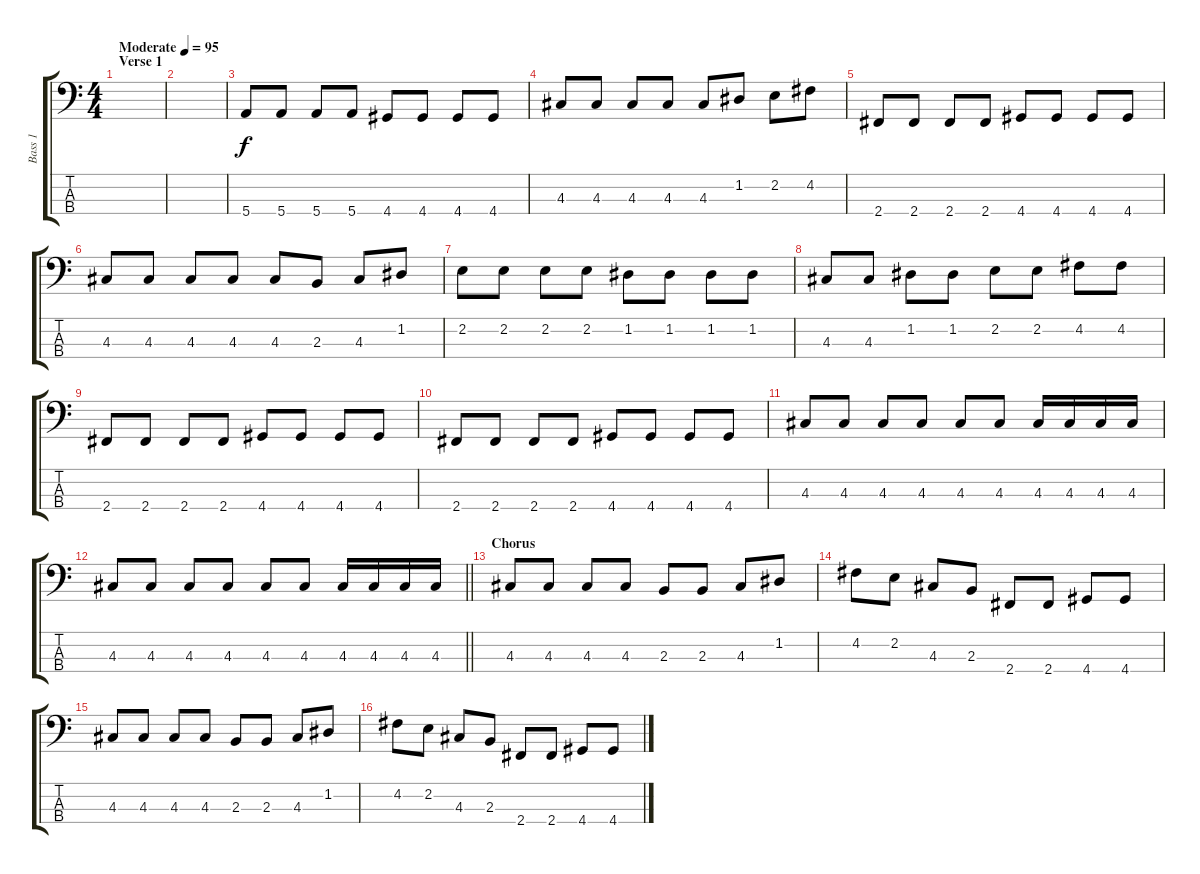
\track ("Bass 1" "Bass 1") {instrument electricbassfinger}
\staff {score tabs}
\tuning (G2 D2 A1 E1) {hide}
\ts (4 4)
\section ("" "Verse 1")
\tempo (95 "Moderate")
\clef f4
\ks c
|
|
5.4.8 5.4.8 5.4.8 5.4.8 4.4.8 4.4.8 4.4.8 4.4.8 |
4.3.8 4.3.8 4.3.8 4.3.8 4.3.8 1.2.8 2.2.8 4.2.8 |
2.4.8 2.4.8 2.4.8 2.4.8 4.4.8 4.4.8 4.4.8 4.4.8 |
4.3.8 4.3.8 4.3.8 4.3.8 4.3.8 2.3.8 4.3.8 1.2.8 |
2.2.8 2.2.8 2.2.8 2.2.8 1.2.8 1.2.8 1.2.8 1.2.8 |
4.3.8 4.3.8 1.2.8 1.2.8 2.2.8 2.2.8 4.2.8 4.2.8 |
2.4.8 2.4.8 2.4.8 2.4.8 4.4.8 4.4.8 4.4.8 4.4.8 |
2.4.8 2.4.8 2.4.8 2.4.8 4.4.8 4.4.8 4.4.8 4.4.8 |
4.3.8 4.3.8 4.3.8 4.3.8 4.3.8 4.3.8 4.3.16 4.3.16 4.3.16 4.3.16 |
\barLineRight lightlight
4.3.8 4.3.8 4.3.8 4.3.8 4.3.8 4.3.8 4.3.16 4.3.16 4.3.16 4.3.16 |
\section ("" "Chorus")
4.3.8 4.3.8 4.3.8 4.3.8 2.3.8 2.3.8 4.3.8 1.2.8 |
4.2.8 2.2.8 4.3.8 2.3.8 2.4.8 2.4.8 4.4.8 4.4.8 |
4.3.8 4.3.8 4.3.8 4.3.8 2.3.8 2.3.8 4.3.8 1.2.8 |
4.2.8 2.2.8 4.3.8 2.3.8 2.4.8 2.4.8 4.4.8 4.4.8
